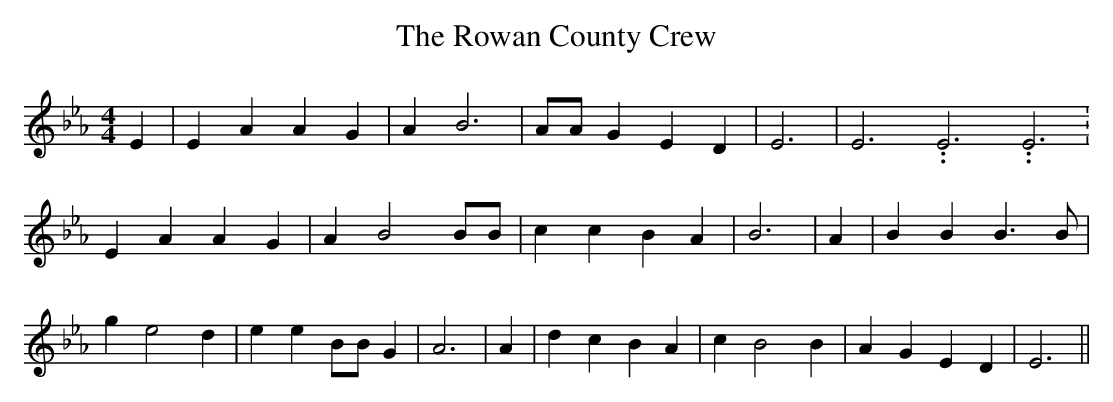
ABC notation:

X:1
T:The Rowan County Crew
M:4/4
L:1/4
K:Eb
 E| E A A G| A B3| A/2A/2 G E D| E3| E3.99999962500005/11.9999985000002 E3.99999962500005/11.9999985000002 E3.99999962500005/11.9999985000002|\
 E A A G| A B2 B/2B/2| c c B A| B3| A| B B B3/2 B/2| g e2 d| e e B/2B/2 G|\
 A3| A| d c B A| c B2 B| A G E D| E3||
